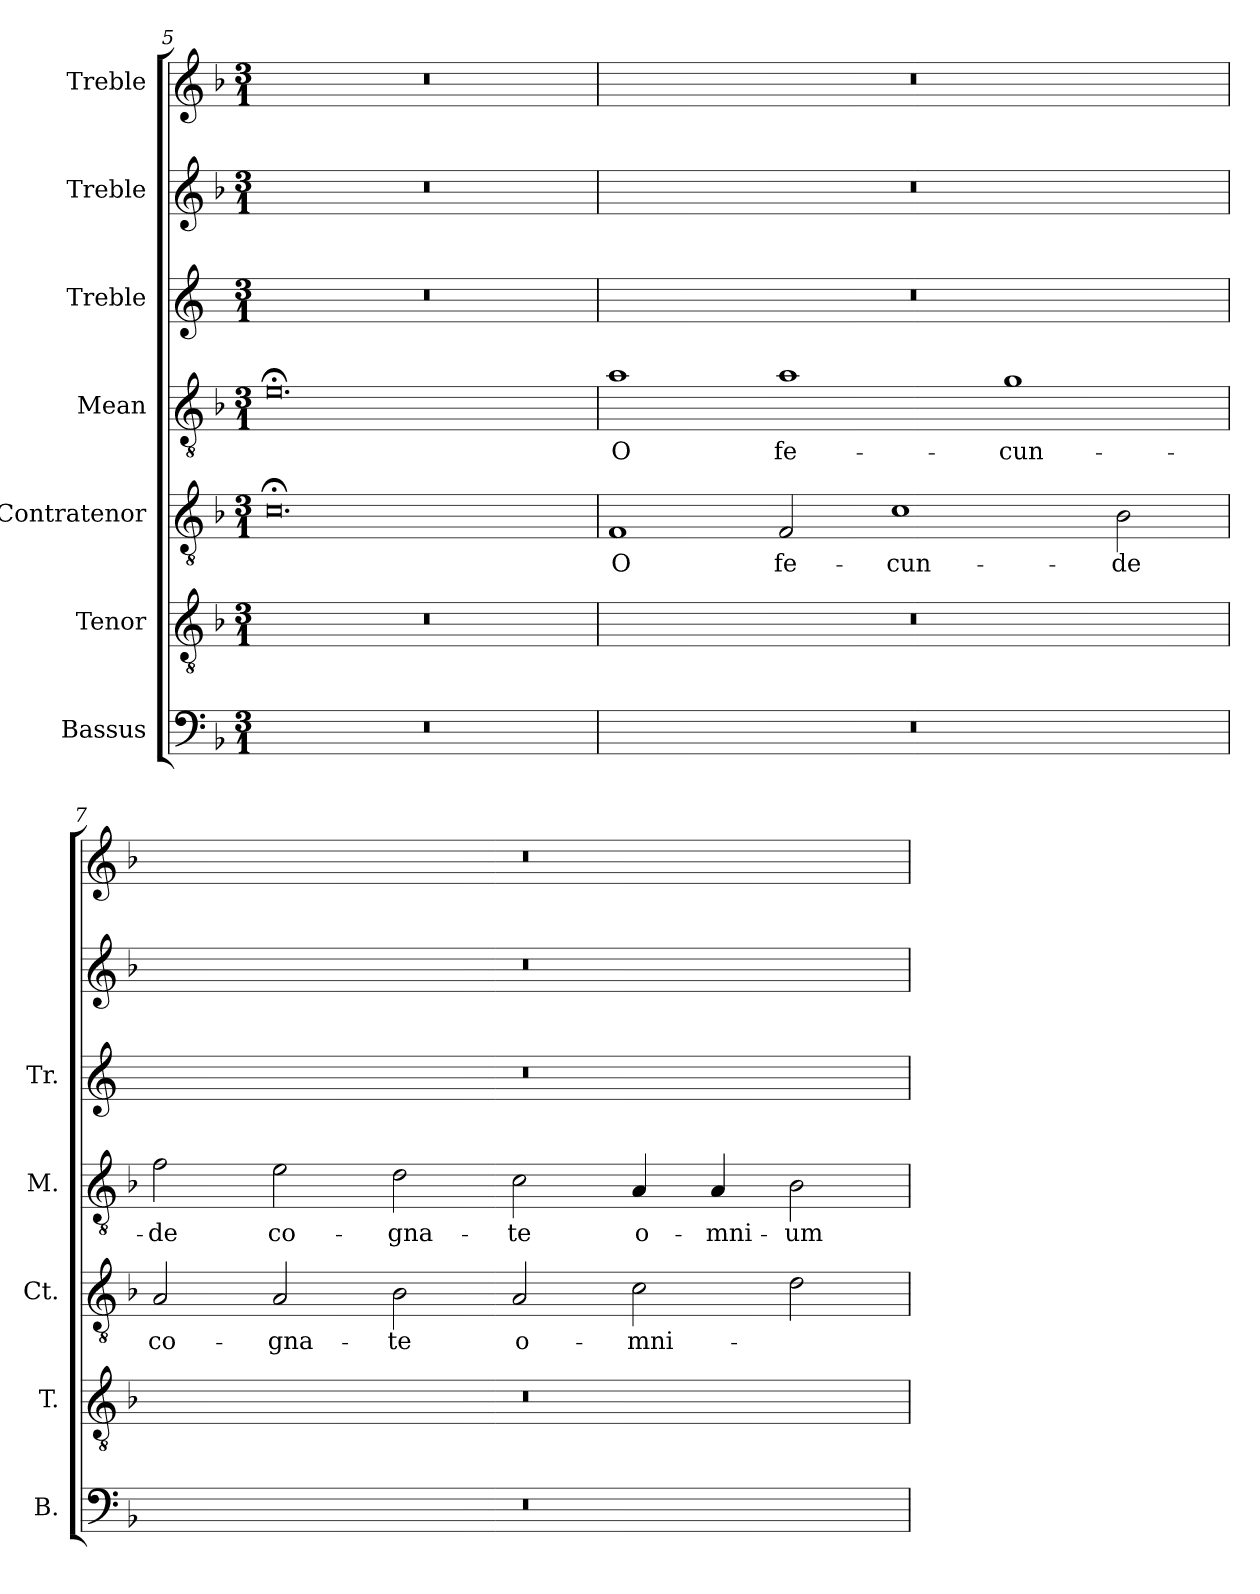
**kern	**kern	**kern	**text	**kern	**text	**kern	**kern	**kern
*part7	*part6	*part5	*part5	*part4	*part4	*part3	*part2	*part1
*staff7	*staff6	*staff5	*staff5	*staff4	*staff4	*staff3	*staff2	*staff1
*I"Bassus	*I"Tenor	*I"Contratenor	*	*I"Mean	*	*I"Treble	*I"Treble	*I"Treble
*I'B.	*I'T.	*I'Ct.	*	*I'M.	*	*I'Tr.	*	*
*clefF4	*clefGv2	*clefGv2	*	*clefGv2	*	*clefG2	*clefG2	*clefG2
*	*ITrd7c12	*ITrd7c12	*	*ITrd7c12	*	*	*	*
*k[b-]	*k[b-]	*k[b-]	*	*k[b-]	*	*k[]	*k[b-]	*k[b-]
*F:	*F:	*F:	*	*F:	*	*	*F:	*F:
*M3/1	*M3/1	*M3/1	*	*M3/1	*	*M3/1	*M3/1	*M3/1
=5	=5	=5	=5	=5	=5	=5	=5	=5
!LO:N:vis=1	!LO:N:vis=1	!	!	!	!	!LO:N:vis=1	!LO:N:vis=1	!LO:N:vis=1
0.r	0.r	0.C;i	.	0.E;i	.	0.r	0.r	0.r
!!LO:LB:g=z
=6	=6	=6	=6	=6	=6	=6	=6	=6
!LO:N:vis=1	!LO:N:vis=1	!	!	!	!	!	!	!
!	!	!	!LO:LY:b:color=#000000	!	!	!	!	!
!	!	!	!	!	!LO:LY:b:color=#000000	!LO:N:vis=1	!LO:N:vis=1	!LO:N:vis=1
0.r	0.r	1FFi	O	1Ai	O	0.r	0.r	0.r
!	!	!	!LO:LY:b:color=#000000	!	!	!	!	!
!	!	!	!	!	!LO:LY:b:color=#000000	!	!	!
.	.	2FFi/	fe-	1Ai	fe-	.	.	.
!	!	!	!LO:LY:b:color=#000000	!	!	!	!	!
.	.	1Ci	-cun-	.	.	.	.	.
!	!	!	!	!	!LO:LY:b:color=#000000	!	!	!
.	.	.	.	1Gi	-cun-	.	.	.
!	!	!	!LO:LY:b:color=#000000	!	!	!	!	!
.	.	2BB-i\	-de	.	.	.	.	.
=7`	=7`	=7`	=7`	=7`	=7`	=7`	=7`	=7`
!LO:N:vis=1	!LO:N:vis=1	!	!	!	!	!	!	!
!	!	!	!LO:LY:b:color=#000000	!	!	!	!	!
!	!	!	!	!	!LO:LY:b:color=#000000	!LO:N:vis=1	!LO:N:vis=1	!LO:N:vis=1
0.r	0.r	2AAi/	co-	2Fi\	-de	0.r	0.r	0.r
!	!	!	!LO:LY:b:color=#000000	!	!	!	!	!
!	!	!	!	!	!LO:LY:b:color=#000000	!	!	!
.	.	2AAi/	-gna-	2Ei\	co-	.	.	.
!	!	!	!LO:LY:b:color=#000000	!	!	!	!	!
!	!	!	!	!	!LO:LY:b:color=#000000	!	!	!
.	.	2BB-i\	-te	2Di\	-gna-	.	.	.
!	!	!	!LO:LY:b:color=#000000	!	!	!	!	!
!	!	!	!	!	!LO:LY:b:color=#000000	!	!	!
.	.	2AAi/	o-	2Ci\	-te	.	.	.
!	!	!	!LO:LY:b:color=#000000	!	!	!	!	!
!	!	!	!	!	!LO:LY:b:color=#000000	!	!	!
.	.	2Ci\	-mni-	4AAi/	o-	.	.	.
!	!	!	!	!	!LO:LY:b:color=#000000	!	!	!
.	.	.	.	4AAi/	-mni-	.	.	.
!	!	!	!	!	!LO:LY:b:color=#000000	!	!	!
.	.	2Di\	.	2BB-i\	-um	.	.	.
=`	=`	=`	=`	=`	=`	=`	=`	=`
*-	*-	*-	*-	*-	*-	*-	*-	*-
